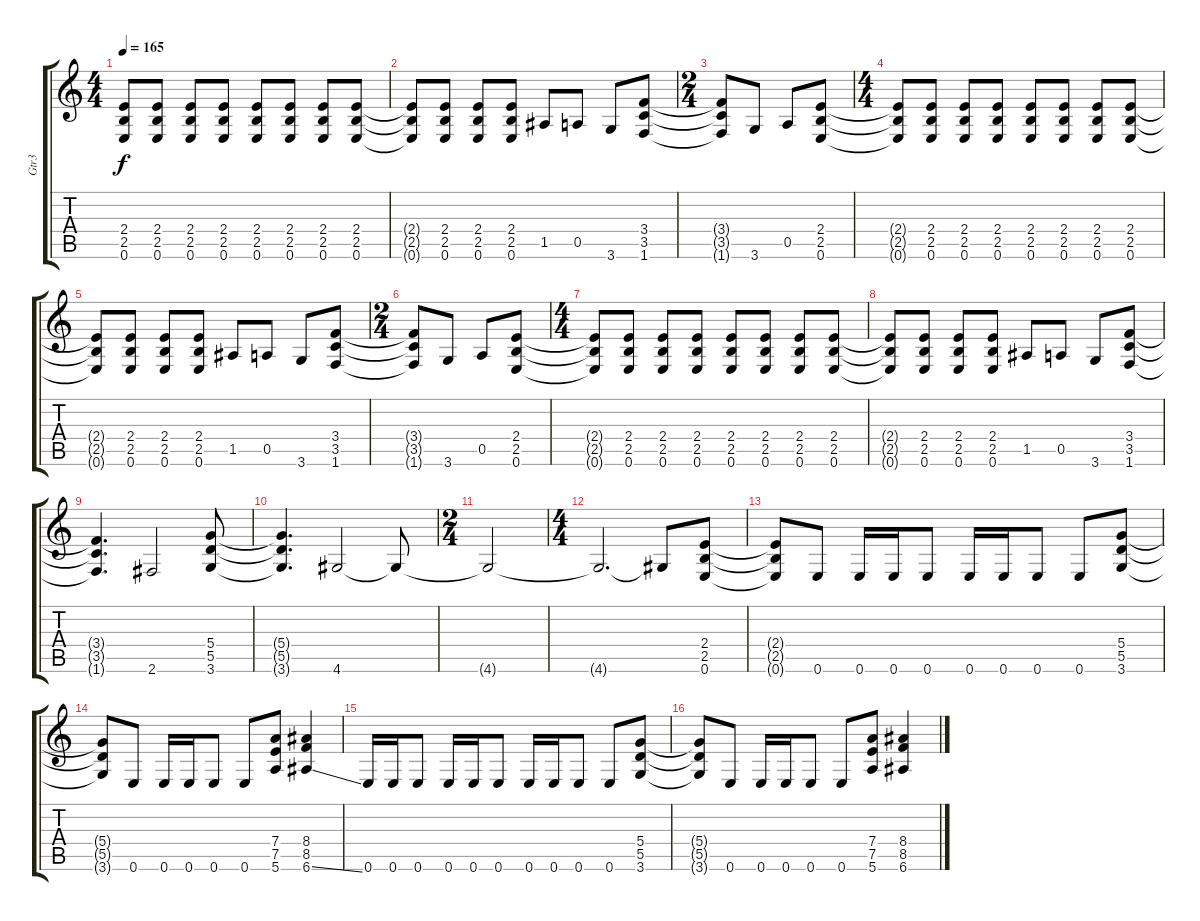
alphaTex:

\track ("Gtr3" "Gtr3") {instrument distortionguitar}
\staff {score tabs}
\tuning (E4 B3 G3 D3 A2 E2) {hide}
\ts (4 4)
\tempo 165
\clef g2
\ks c
(2.4{t} 2.5{t} 0.6{t}).8{dy f} (2.4 2.5 0.6).8 (2.4 2.5 0.6).8 (2.4 2.5 0.6).8 (2.4 2.5 0.6).8 (2.4 2.5 0.6).8 (2.4 2.5 0.6).8 (2.4 2.5 0.6).8 |
(2.4{t} 2.5{t} 0.6{t}).8 (2.4 2.5 0.6).8 (2.4 2.5 0.6).8 (2.4 2.5 0.6).8 1.5.8 0.5.8 3.6.8 (3.4 3.5 1.6).8 |
\ts (2 4)
(3.4{t} 3.5{t} 1.6{t}).8 3.6.8 0.5.8 (2.4 2.5 0.6).8 |
\ts (4 4)
(2.4{t} 2.5{t} 0.6{t}).8 (2.4 2.5 0.6).8 (2.4 2.5 0.6).8 (2.4 2.5 0.6).8 (2.4 2.5 0.6).8 (2.4 2.5 0.6).8 (2.4 2.5 0.6).8 (2.4 2.5 0.6).8 |
(2.4{t} 2.5{t} 0.6{t}).8 (2.4 2.5 0.6).8 (2.4 2.5 0.6).8 (2.4 2.5 0.6).8 1.5.8 0.5.8 3.6.8 (3.4 3.5 1.6).8 |
\ts (2 4)
(3.4{t} 3.5{t} 1.6{t}).8 3.6.8 0.5.8 (2.4 2.5 0.6).8 |
\ts (4 4)
(2.4{t} 2.5{t} 0.6{t}).8 (2.4 2.5 0.6).8 (2.4 2.5 0.6).8 (2.4 2.5 0.6).8 (2.4 2.5 0.6).8 (2.4 2.5 0.6).8 (2.4 2.5 0.6).8 (2.4 2.5 0.6).8 |
(2.4{t} 2.5{t} 0.6{t}).8 (2.4 2.5 0.6).8 (2.4 2.5 0.6).8 (2.4 2.5 0.6).8 1.5.8 0.5.8 3.6.8 (3.4 3.5 1.6).8 |
(3.4{t} 3.5{t} 1.6{t}).4{d} 2.6.2 (5.4 5.5 3.6).8 |
(5.4{t} 5.5{t} 3.6{t}).4{d} 4.6.2 4.6{t}.8 |
\ts (2 4)
4.6{t}.2 |
\ts (4 4)
4.6{t}.2{d} 4.6{t}.8 (2.4 2.5 0.6).8 |
(2.4{t} 2.5{t} 0.6{t}).8 0.6.8 0.6.16 0.6.16 0.6.8 0.6.16 0.6.16 0.6.8 0.6.8 (5.4 5.5 3.6).8 |
(5.4{t} 5.5{t} 3.6{t}).8 0.6.8 0.6.16 0.6.16 0.6.8 0.6.8 (7.4 7.5 5.6).8 (8.4 8.5 6.6{ss}).4 |
0.6.16 0.6.16 0.6.8 0.6.16 0.6.16 0.6.8 0.6.16 0.6.16 0.6.8 0.6.8 (5.4 5.5 3.6).8 |
(5.4{t} 5.5{t} 3.6{t}).8 0.6.8 0.6.16 0.6.16 0.6.8 0.6.8 (7.4 7.5 5.6).8 (8.4 8.5 6.6{ss}).4
